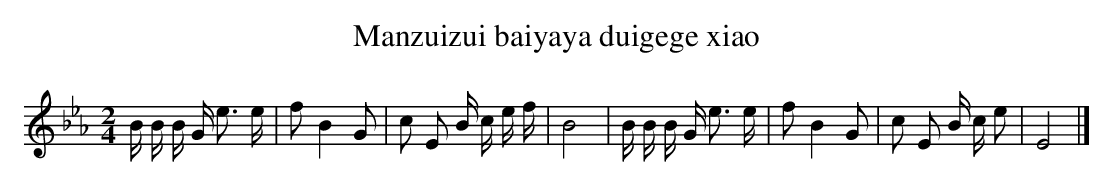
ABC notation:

X:1
T: Manzuizui baiyaya duigege xiao
L: 1/16
M: 2/4
K: Eb
B B B G2< e2 e [I:setbarnb 1]|
f2B4G2 |
c2 E2 B c e f |
B8 |
B B B G2< e2 e |
f2B4G2 |
c2 E2 B c e2 |
E8 |]
